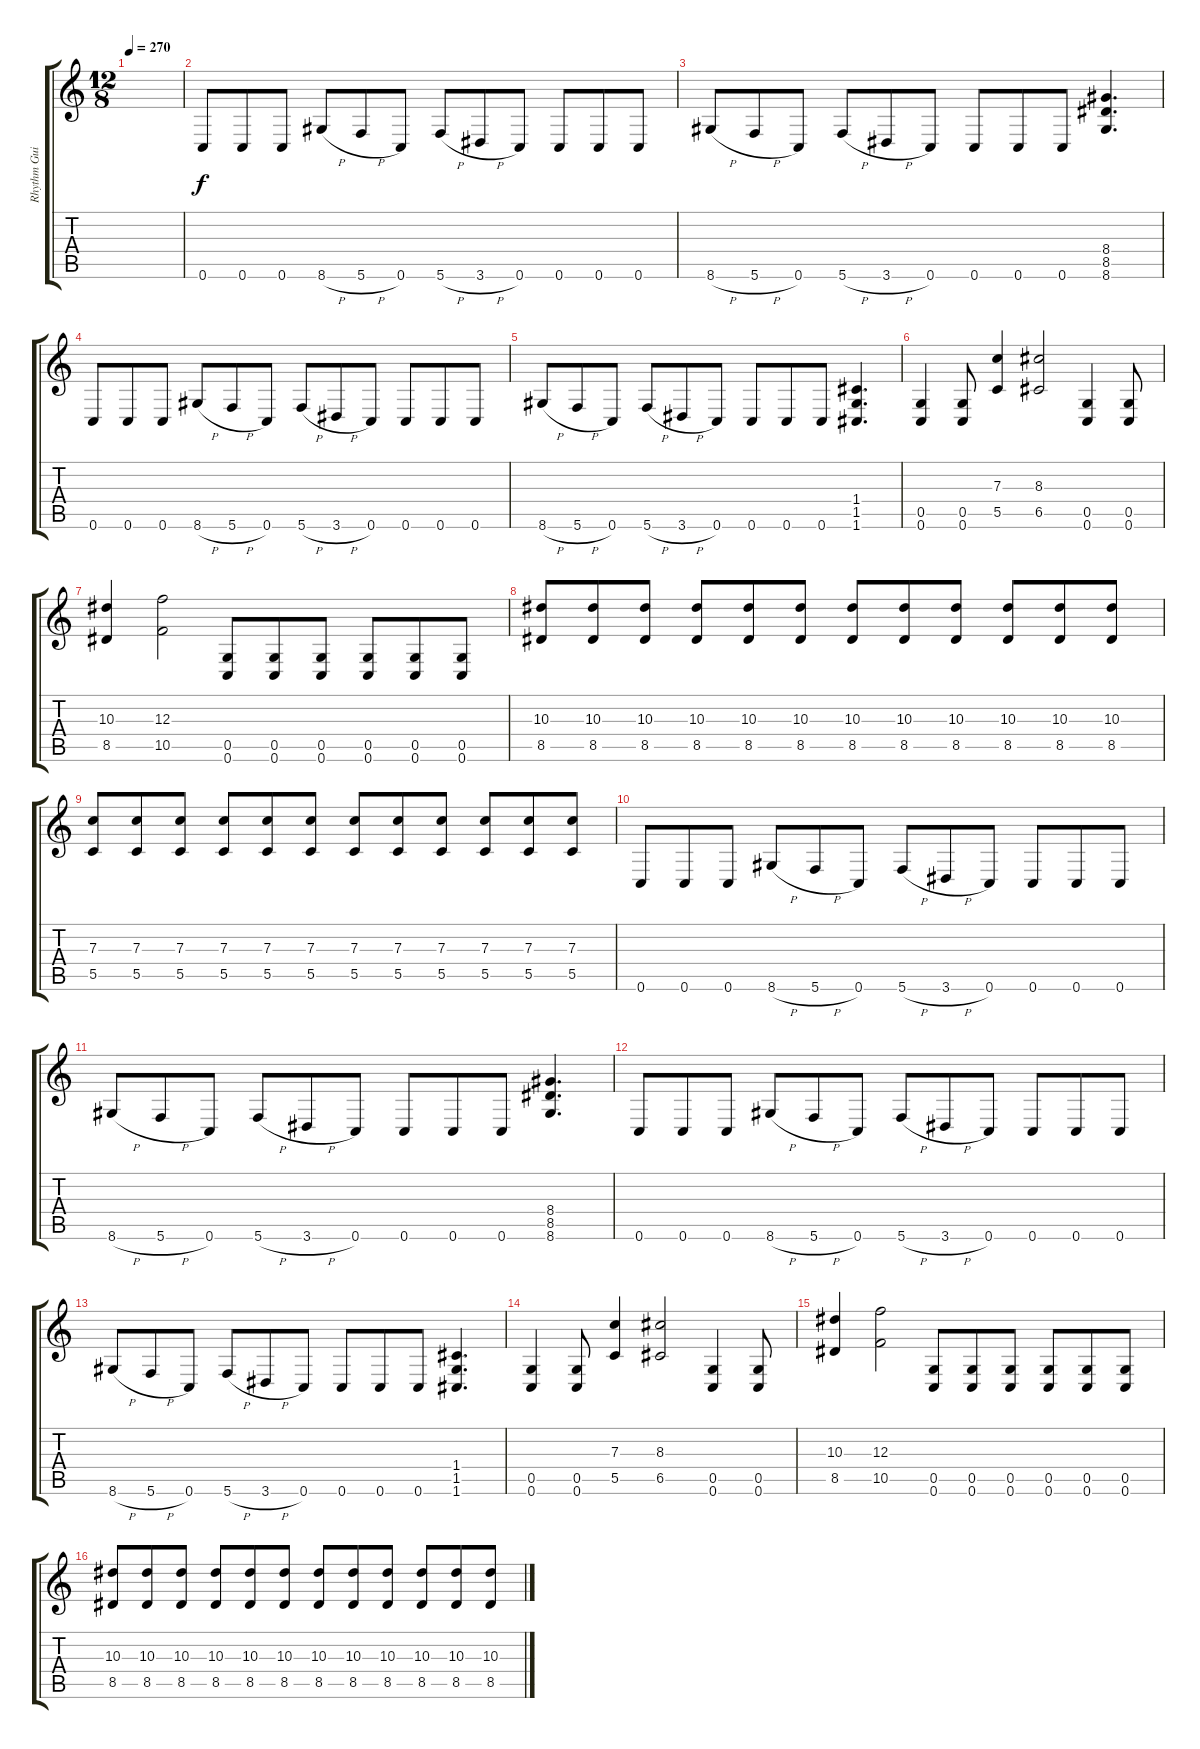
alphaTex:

\track ("Rhythm Guitar 2" "Rhythm Gui") {instrument distortionguitar}
\staff {score tabs}
\tuning (D4 A3 F3 C3 G2 C2) {hide}
\ts (12 8)
\tempo 270
\clef g2
\ks c
|
0.6.8 0.6.8 0.6.8 8.6{h}.8 5.6{h}.8 0.6.8 5.6{h}.8 3.6{h}.8 0.6.8 0.6.8 0.6.8 0.6.8 |
8.6{h}.8 5.6{h}.8 0.6.8 5.6{h}.8 3.6{h}.8 0.6.8 0.6.8 0.6.8 0.6.8 (8.4 8.5 8.6).4{d} |
0.6.8 0.6.8 0.6.8 8.6{h}.8 5.6{h}.8 0.6.8 5.6{h}.8 3.6{h}.8 0.6.8 0.6.8 0.6.8 0.6.8 |
8.6{h}.8 5.6{h}.8 0.6.8 5.6{h}.8 3.6{h}.8 0.6.8 0.6.8 0.6.8 0.6.8 (1.4 1.5 1.6).4{d} |
(0.5 0.6).4 (0.5 0.6).8 (7.3 5.5).4 (8.3 6.5).2 (0.5 0.6).4 (0.5 0.6).8 |
(10.3 8.5).4 (12.3 10.5).2 (0.5 0.6).8 (0.5 0.6).8 (0.5 0.6).8 (0.5 0.6).8 (0.5 0.6).8 (0.5 0.6).8 |
(10.3 8.5).8 (10.3 8.5).8 (10.3 8.5).8 (10.3 8.5).8 (10.3 8.5).8 (10.3 8.5).8 (10.3 8.5).8 (10.3 8.5).8 (10.3 8.5).8 (10.3 8.5).8 (10.3 8.5).8 (10.3 8.5).8 |
(7.3 5.5).8 (7.3 5.5).8 (7.3 5.5).8 (7.3 5.5).8 (7.3 5.5).8 (7.3 5.5).8 (7.3 5.5).8 (7.3 5.5).8 (7.3 5.5).8 (7.3 5.5).8 (7.3 5.5).8 (7.3 5.5).8 |
0.6.8 0.6.8 0.6.8 8.6{h}.8 5.6{h}.8 0.6.8 5.6{h}.8 3.6{h}.8 0.6.8 0.6.8 0.6.8 0.6.8 |
8.6{h}.8 5.6{h}.8 0.6.8 5.6{h}.8 3.6{h}.8 0.6.8 0.6.8 0.6.8 0.6.8 (8.4 8.5 8.6).4{d} |
0.6.8 0.6.8 0.6.8 8.6{h}.8 5.6{h}.8 0.6.8 5.6{h}.8 3.6{h}.8 0.6.8 0.6.8 0.6.8 0.6.8 |
8.6{h}.8 5.6{h}.8 0.6.8 5.6{h}.8 3.6{h}.8 0.6.8 0.6.8 0.6.8 0.6.8 (1.4 1.5 1.6).4{d} |
(0.5 0.6).4 (0.5 0.6).8 (7.3 5.5).4 (8.3 6.5).2 (0.5 0.6).4 (0.5 0.6).8 |
(10.3 8.5).4 (12.3 10.5).2 (0.5 0.6).8 (0.5 0.6).8 (0.5 0.6).8 (0.5 0.6).8 (0.5 0.6).8 (0.5 0.6).8 |
(10.3 8.5).8 (10.3 8.5).8 (10.3 8.5).8 (10.3 8.5).8 (10.3 8.5).8 (10.3 8.5).8 (10.3 8.5).8 (10.3 8.5).8 (10.3 8.5).8 (10.3 8.5).8 (10.3 8.5).8 (10.3 8.5).8
